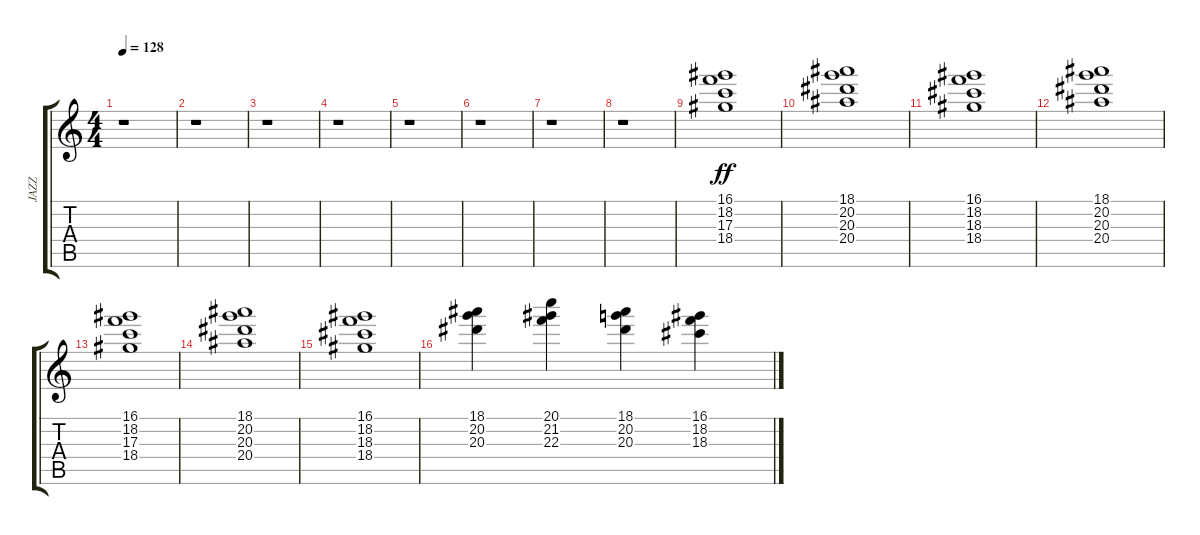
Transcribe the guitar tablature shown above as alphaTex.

\track ("JAZZ" "JAZZ") {instrument electricguitarjazz}
\staff {score tabs}
\tuning (E4 B3 G3 D3 A2 E2) {hide}
\ts (4 4)
\tempo 128
\clef g2
\ks c
r.1{dy mf} |
r.1 |
r.1 |
r.1 |
r.1 |
r.1 |
r.1 |
r.1 |
(16.1 18.2 17.3 18.4).1{dy ff volume 9} |
(18.1 20.2 20.3 20.4).1 |
(16.1 18.2 18.3 18.4).1 |
(18.1 20.2 20.3 20.4).1 |
(16.1 18.2 17.3 18.4).1 |
(18.1 20.2 20.3 20.4).1 |
(16.1 18.2 18.3 18.4).1 |
(18.1 20.2 20.3).4 (20.1 21.2 22.3).4 (18.1 20.2 20.3).4 (16.1 18.2 18.3).4
